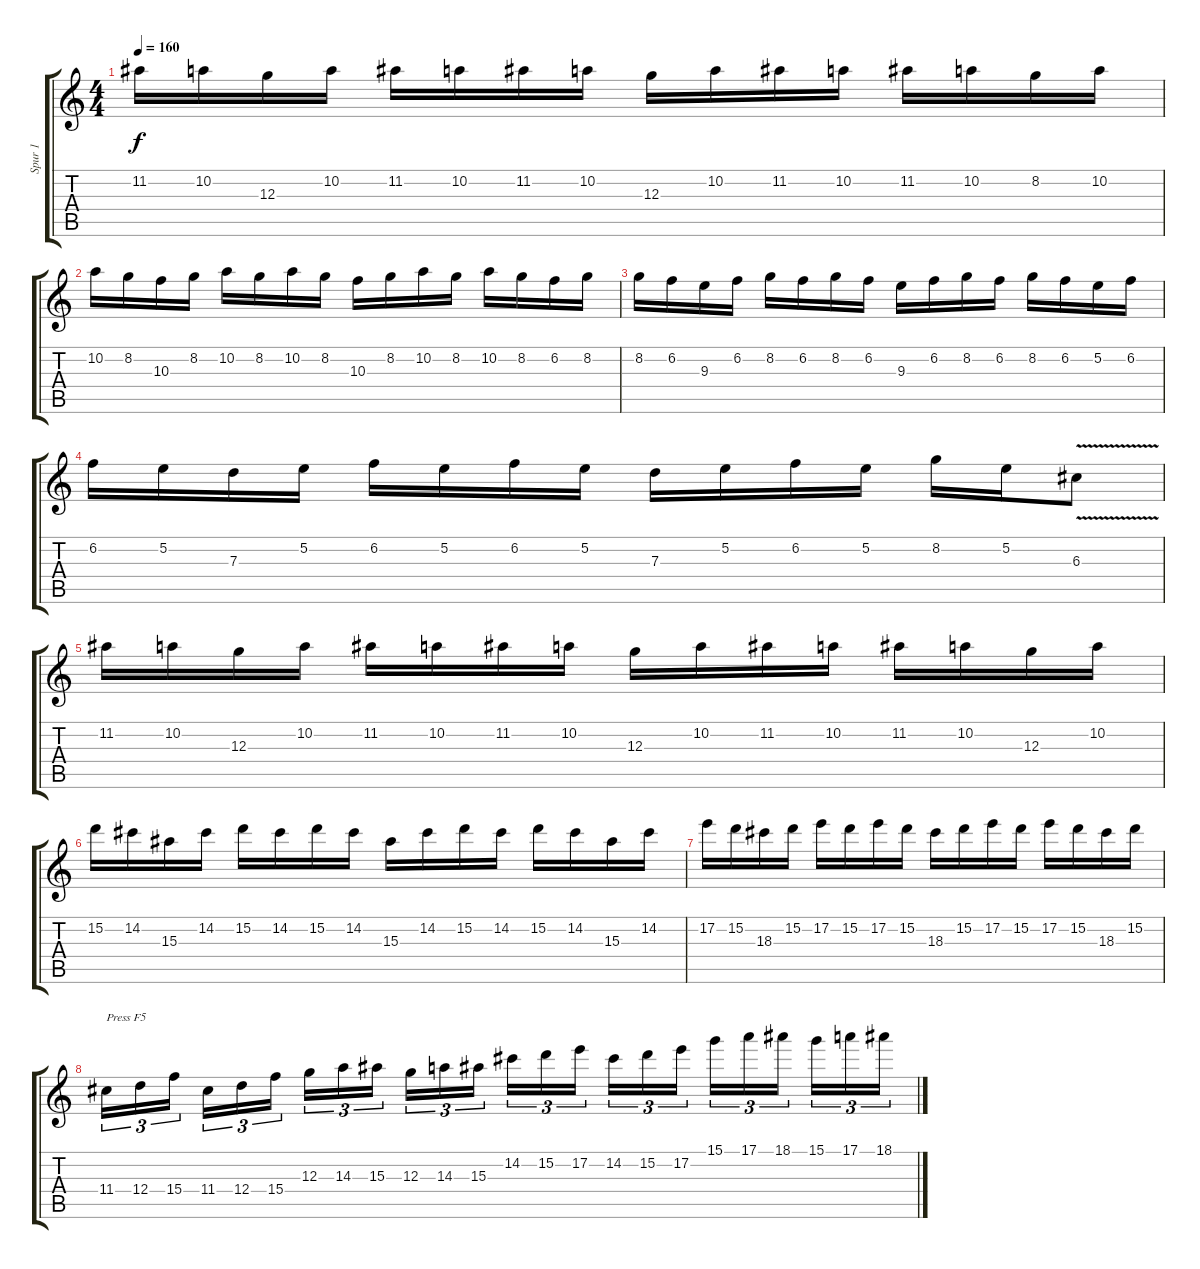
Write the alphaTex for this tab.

\track ("Spur 1" "Spur 1") {instrument overdrivenguitar}
\staff {score tabs}
\tuning (E4 B3 G3 D3 A2 E2) {hide}
\ts (4 4)
\tempo 160
\clef g2
\ks c
11.2.16{dy f} 10.2.16 12.3.16 10.2.16 11.2.16 10.2.16 11.2.16 10.2.16 12.3.16 10.2.16 11.2.16 10.2.16 11.2.16 10.2.16 8.2.16 10.2.16 |
10.2.16 8.2.16 10.3.16 8.2.16 10.2.16 8.2.16 10.2.16 8.2.16 10.3.16 8.2.16 10.2.16 8.2.16 10.2.16 8.2.16 6.2.16 8.2.16 |
8.2.16 6.2.16 9.3.16 6.2.16 8.2.16 6.2.16 8.2.16 6.2.16 9.3.16 6.2.16 8.2.16 6.2.16 8.2.16 6.2.16 5.2.16 6.2.16 |
6.2.16 5.2.16 7.3.16 5.2.16 6.2.16 5.2.16 6.2.16 5.2.16 7.3.16 5.2.16 6.2.16 5.2.16 8.2.16 5.2.16 6.3{v}.8 |
11.2.16 10.2.16 12.3.16 10.2.16 11.2.16 10.2.16 11.2.16 10.2.16 12.3.16 10.2.16 11.2.16 10.2.16 11.2.16 10.2.16 12.3.16 10.2.16 |
15.2.16 14.2.16 15.3.16 14.2.16 15.2.16 14.2.16 15.2.16 14.2.16 15.3.16 14.2.16 15.2.16 14.2.16 15.2.16 14.2.16 15.3.16 14.2.16 |
17.2.16 15.2.16 18.3.16 15.2.16 17.2.16 15.2.16 17.2.16 15.2.16 18.3.16 15.2.16 17.2.16 15.2.16 17.2.16 15.2.16 18.3.16 15.2.16 |
11.4.16{tu (3 2) txt "Press F5"} 12.4.16{tu (3 2)} 15.4.16{tu (3 2) beam splitsecondary} 11.4.16{tu (3 2)} 12.4.16{tu (3 2)} 15.4.16{tu (3 2)} 12.3.16{tu (3 2)} 14.3.16{tu (3 2)} 15.3.16{tu (3 2) beam splitsecondary} 12.3.16{tu (3 2)} 14.3.16{tu (3 2)} 15.3.16{tu (3 2)} 14.2.16{tu (3 2)} 15.2.16{tu (3 2)} 17.2.16{tu (3 2) beam splitsecondary} 14.2.16{tu (3 2)} 15.2.16{tu (3 2)} 17.2.16{tu (3 2)} 15.1.16{tu (3 2)} 17.1.16{tu (3 2)} 18.1.16{tu (3 2) beam splitsecondary} 15.1.16{tu (3 2)} 17.1.16{tu (3 2)} 18.1.16{tu (3 2)}
